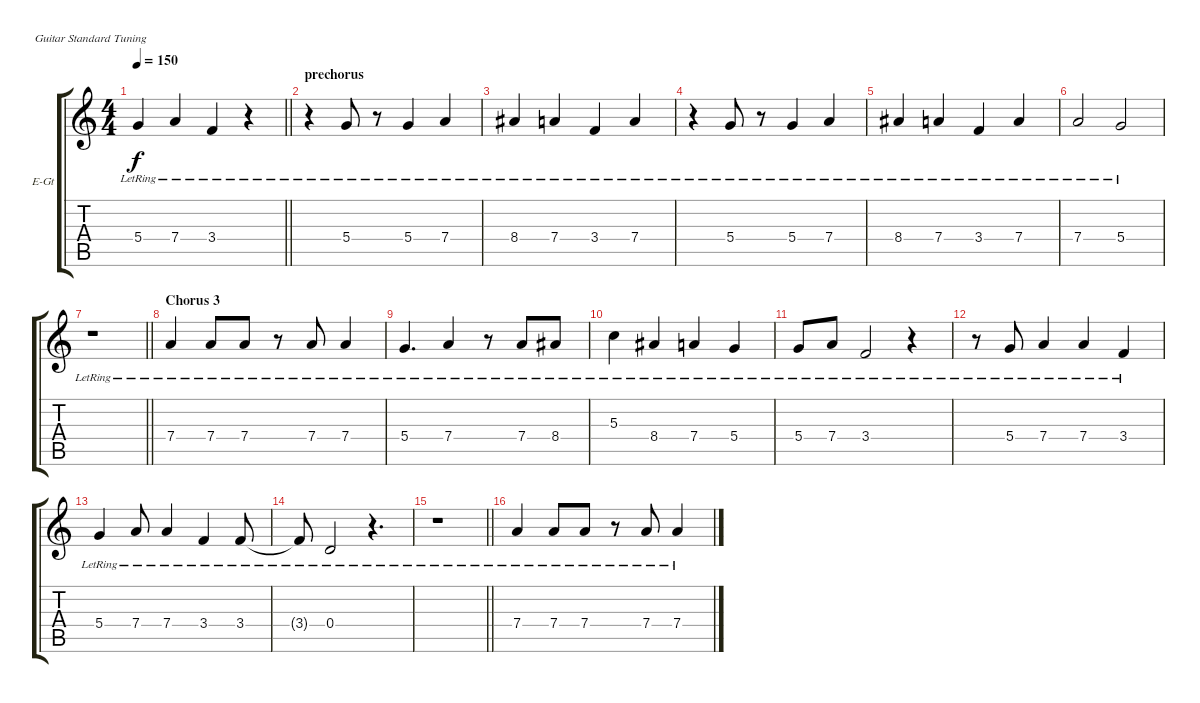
\bracketExtendMode groupsimilarinstruments
\firstSystemTrackNameOrientation horizontal
\otherSystemsTrackNameOrientation horizontal
\track ("melody" "E-Gt") {instrument electricguitarclean}
\staff {score tabs}
\tuning (E4 B3 G3 D3 A2 E2)
\ts (4 4)
\tempo 150
\clef g2
\barLineRight lightlight
\ks c
5.4{lr}.4{dy f} 7.4{lr}.4 3.4{lr}.4 r.4 |
\section ("" "prechorus")
r.4 5.4{lr}.8 r.8 5.4{lr}.4 7.4{lr}.4 |
8.4{lr}.4 7.4{lr}.4 3.4{lr}.4 7.4{lr}.4 |
r.4 5.4{lr}.8 r.8 5.4{lr}.4 7.4{lr}.4 |
8.4{lr}.4 7.4{lr}.4 3.4{lr}.4 7.4{lr}.4 |
7.4{lr}.2 5.4{lr}.2 |
\barLineRight lightlight
r.1 |
\section ("" "Chorus 3")
7.4{lr}.4 7.4{lr}.8 7.4{lr}.8 r.8 7.4{lr}.8 7.4{lr}.4 |
5.4{lr}.4{d} 7.4{lr}.4 r.8 7.4{lr}.8 8.4{lr}.8 |
5.3{lr}.4 8.4{lr}.4 7.4{lr}.4 5.4{lr}.4 |
5.4{lr}.8 7.4{lr}.8 3.4{lr}.2 r.4 |
r.8 5.4{lr}.8 7.4{lr}.4 7.4{lr}.4 3.4{lr}.4 |
5.4{lr}.4 7.4{lr}.8 7.4{lr}.4 3.4{lr}.4 3.4{lr}.8 |
3.4{lr t}.8 0.4{lr}.2 r.4{d} |
\barLineRight lightlight
r.1 |
7.4{lr}.4 7.4{lr}.8 7.4{lr}.8 r.8 7.4{lr}.8 7.4{lr}.4
